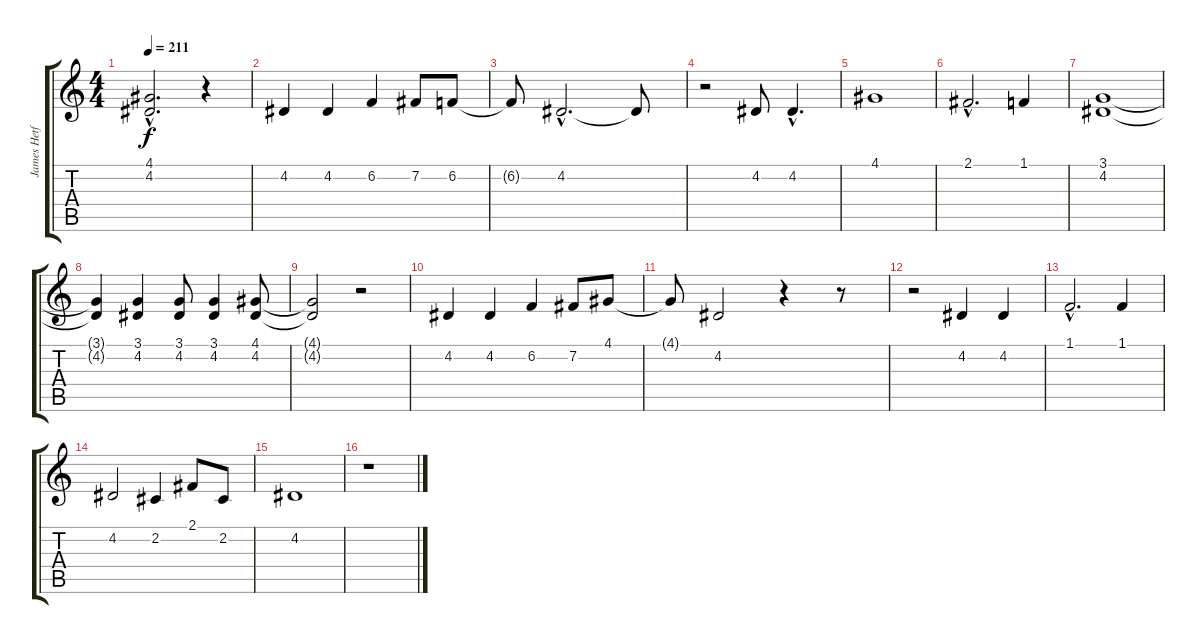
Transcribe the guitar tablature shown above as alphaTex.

\track ("James Hetfield (Vocals)" "James Hetf") {instrument voiceoohs}
\staff {score tabs}
\tuning (E4 B3 G3 D3 A2 E2) {hide}
\ts (4 4)
\tempo 211
\clef g2
\ks c
(4.1{hac t} 4.2{hac t}).2{d dy f} r.4 |
4.2.4 4.2.4 6.2.4 7.2.8 6.2.8 |
6.2{t}.8 4.2{hac}.2{d} 4.2{t}.8 |
r.2 4.2.8 4.2{hac}.4{d} |
4.1.1 |
2.1{hac}.2{d} 1.1.4 |
(3.1 4.2).1 |
(3.1{t} 4.2{t}).4 (3.1 4.2).4 (3.1 4.2).8 (3.1 4.2).4 (4.1 4.2).8 |
(4.1{t} 4.2{t}).2 r.2 |
4.2.4 4.2.4 6.2.4 7.2.8 4.1.8 |
4.1{t}.8 4.2.2 r.4 r.8 |
r.2 4.2.4 4.2.4 |
1.1{hac}.2{d} 1.1.4 |
4.2.2 2.2.4 2.1.8 2.2.8 |
4.2.1 |
r.1
